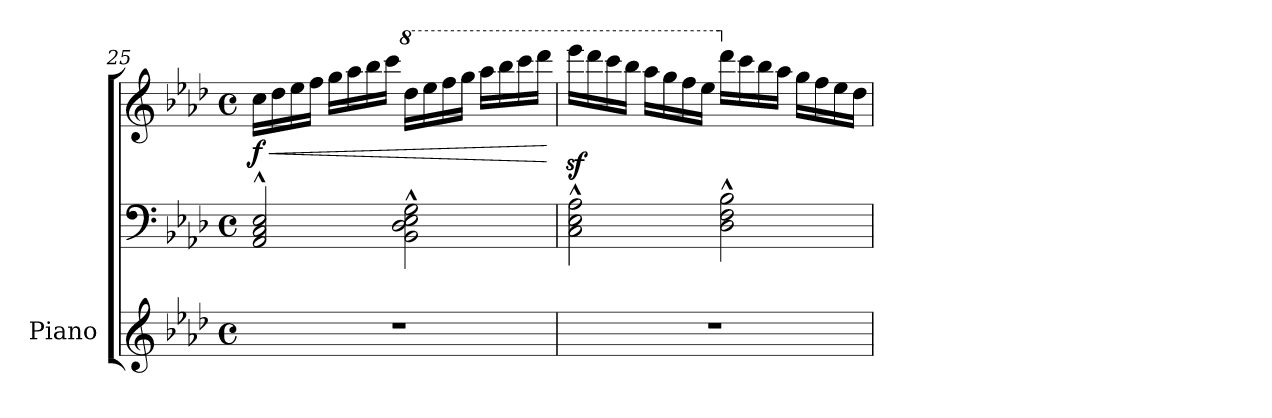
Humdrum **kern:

**kern	**kern	**kern	**dynam
*part1	*part1	*part1	*part1
*staff3	*staff2	*staff1	*staff1/2/3
*I"Piano	*	*	*
*I'Pno	*	*	*
*clefG2	*clefF4	*clefG2	*
*k[b-e-a-d-]	*k[b-e-a-d-]	*k[b-e-a-d-]	*
*M4/4	*M4/4	*M4/4	*
*met(c)	*met(c)	*met(c)	*
=25	=25	=25	=25
!	!	!	!LO:HP:b
!	!	!	!LO:DY:n=1:b
1r	2AA-/^^ 2C/^^ 2E-/^^	16cc\LL	< f
.	.	16dd-\	.
.	.	16ee-\	.
.	.	16ff\JJ	.
.	.	16gg\LL	.
.	.	16aa-\	.
.	.	16bb-\	.
.	.	16ccc\JJ	.
*	*	*8va	*
.	2BB-\^^ 2D-\^^ 2E-\^^ 2G\^^	16ddd-\LL	.
.	.	16eee-\	.
.	.	16fff\	.
.	.	16ggg\JJ	.
.	.	16aaa-\LL	.
.	.	16bbb-\	.
.	.	16cccc\	.
.	.	16dddd-\JJ	.
.	.	.	[
!!LO:LB:g=z
=26	=26	=26	=26
1r	2C\^^ 2E-\^^ 2A-\^^	16eeee-z<\LL	.
.	.	16dddd-\	.
.	.	16cccc\	.
.	.	16bbb-\JJ	.
.	.	16aaa-\LL	.
.	.	16ggg\	.
.	.	16fff\	.
.	.	16eee-\JJ	.
*	*	*X8va	*
.	2D-\^^ 2F\^^ 2B-\^^	16ddd-\LL	.
.	.	16ccc\	.
.	.	16bb-\	.
.	.	16aa-\JJ	.
.	.	16gg\LL	.
.	.	16ff\	.
.	.	16ee-\	.
.	.	16dd-\JJ	.
=	=	=	=
*-	*-	*-	*-
